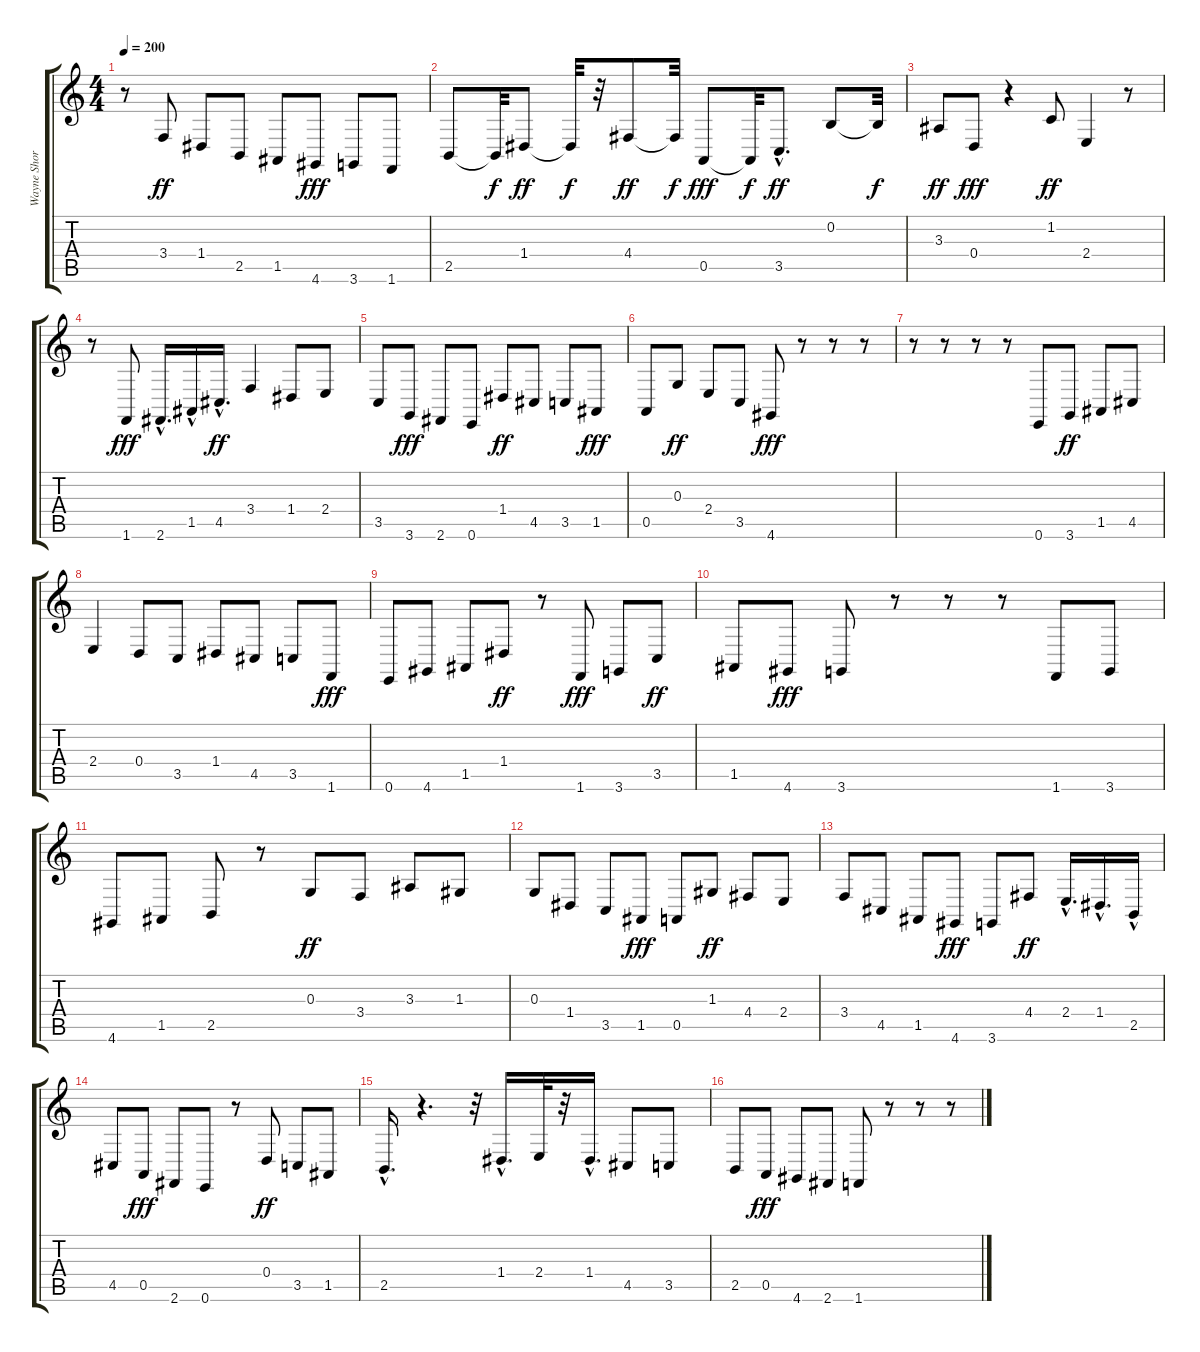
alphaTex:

\track ("Wayne Shorter" "Wayne Shor") {instrument tenorsax}
\staff {score tabs}
\tuning (E4 B3 G3 D3 A2 E2) {hide}
\ts (4 4)
\tempo 200
\clef g2
\ks c
r.8{dy fff} 3.4.8{dy ff} 1.4.8 2.5.8 1.5.8 4.6.8{dy fff} 3.6.8 1.6.8 |
2.5.8 2.5{t}.32{dy f} 1.4.8{dy ff} 1.4{t}.32{dy f} r.32 4.4.8{dy ff} 4.4{t}.32{dy f} 0.5.8{dy fff} 0.5{t}.32{dy f} 3.5{hac}.8{d dy ff} 0.2.8 0.2{t}.32{dy f} |
3.3.8{dy ff} 0.4.8{dy fff} r.4 1.2.8{dy ff} 2.4.4 r.8 |
r.8 1.6.8{dy fff} 2.6{hac}.16{d} 1.5{hac}.16 4.5{hac}.16{d dy ff} 3.4.4 1.4.8 2.4.8 |
3.5.8 3.6.8{dy fff} 2.6.8 0.6.8 1.4.8{dy ff} 4.5.8 3.5.8 1.5.8{dy fff} |
0.5.8 0.3.8{dy ff} 2.4.8 3.5.8 4.6.8{dy fff} r.8 r.8 r.8 |
r.8 r.8 r.8 r.8 0.6.8 3.6.8{dy ff} 1.5.8 4.5.8 |
2.4.4 0.4.8 3.5.8 1.4.8 4.5.8 3.5.8 1.6.8{dy fff} |
0.6.8 4.6.8 1.5.8 1.4.8{dy ff} r.8 1.6.8{dy fff} 3.6.8 3.5.8{dy ff} |
1.5.8 4.6.8{dy fff} 3.6.8 r.8 r.8 r.8 1.6.8 3.6.8 |
4.6.8 1.5.8 2.5.8 r.8 0.3.8{dy ff} 3.4.8 3.3.8 1.3.8 |
0.3.8 1.4.8 3.5.8 1.5.8{dy fff} 0.5.8 1.3.8{dy ff} 4.4.8 2.4.8 |
3.4.8 4.5.8 1.5.8 4.6.8{dy fff} 3.6.8 4.4.8{dy ff} 2.4{hac}.16{d} 1.4{hac}.16{d} 2.5{hac}.16 |
4.5.8 0.5.8{dy fff} 2.6.8 0.6.8 r.8 0.4.8{dy ff} 3.5.8 1.5.8 |
2.5{hac}.16{d} r.4{d} r.32 1.4{hac}.16{d} 2.4.32 r.32 1.4{hac}.16{d} 4.5.8 3.5.8 |
2.5.8 0.5.8{dy fff} 4.6.8 2.6.8 1.6.8 r.8 r.8 r.8
